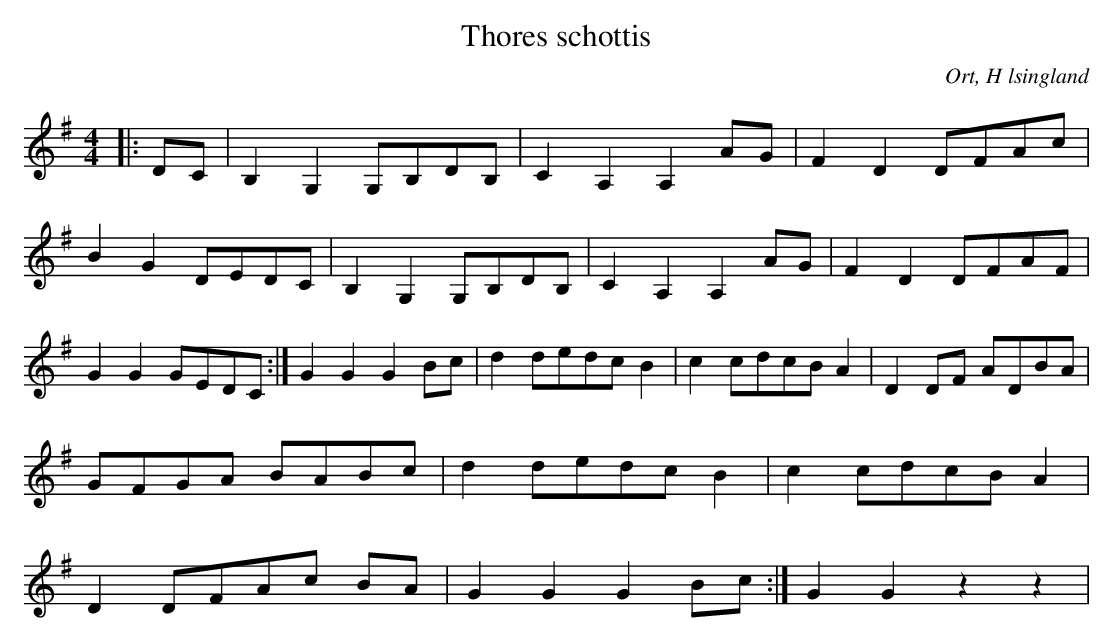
X:1
T:Thores schottis
O:Ort, H lsingland
M:4/4
L:1/8
K:G
|: DC | B,2 G,2 G,B,DB,| C2 A,2 A,2 AG | F2 D2 DFAc | B2 G2 DEDC |B,2 G,2 G,B,DB,| C2 A,2 A,2 AG | F2 D2 DFAF | G2 G2 GEDC :|G2 G2 G2 Bc | d2 dedc B2 | c2 cdcB A2 | D2 DF ADBA|GFGA BABc |   d2 dedc B2 | c2 cdcB A2 | D2 DFAc BA | G2 G2 G2 Bc :| G2 G2 z2 z2 |
